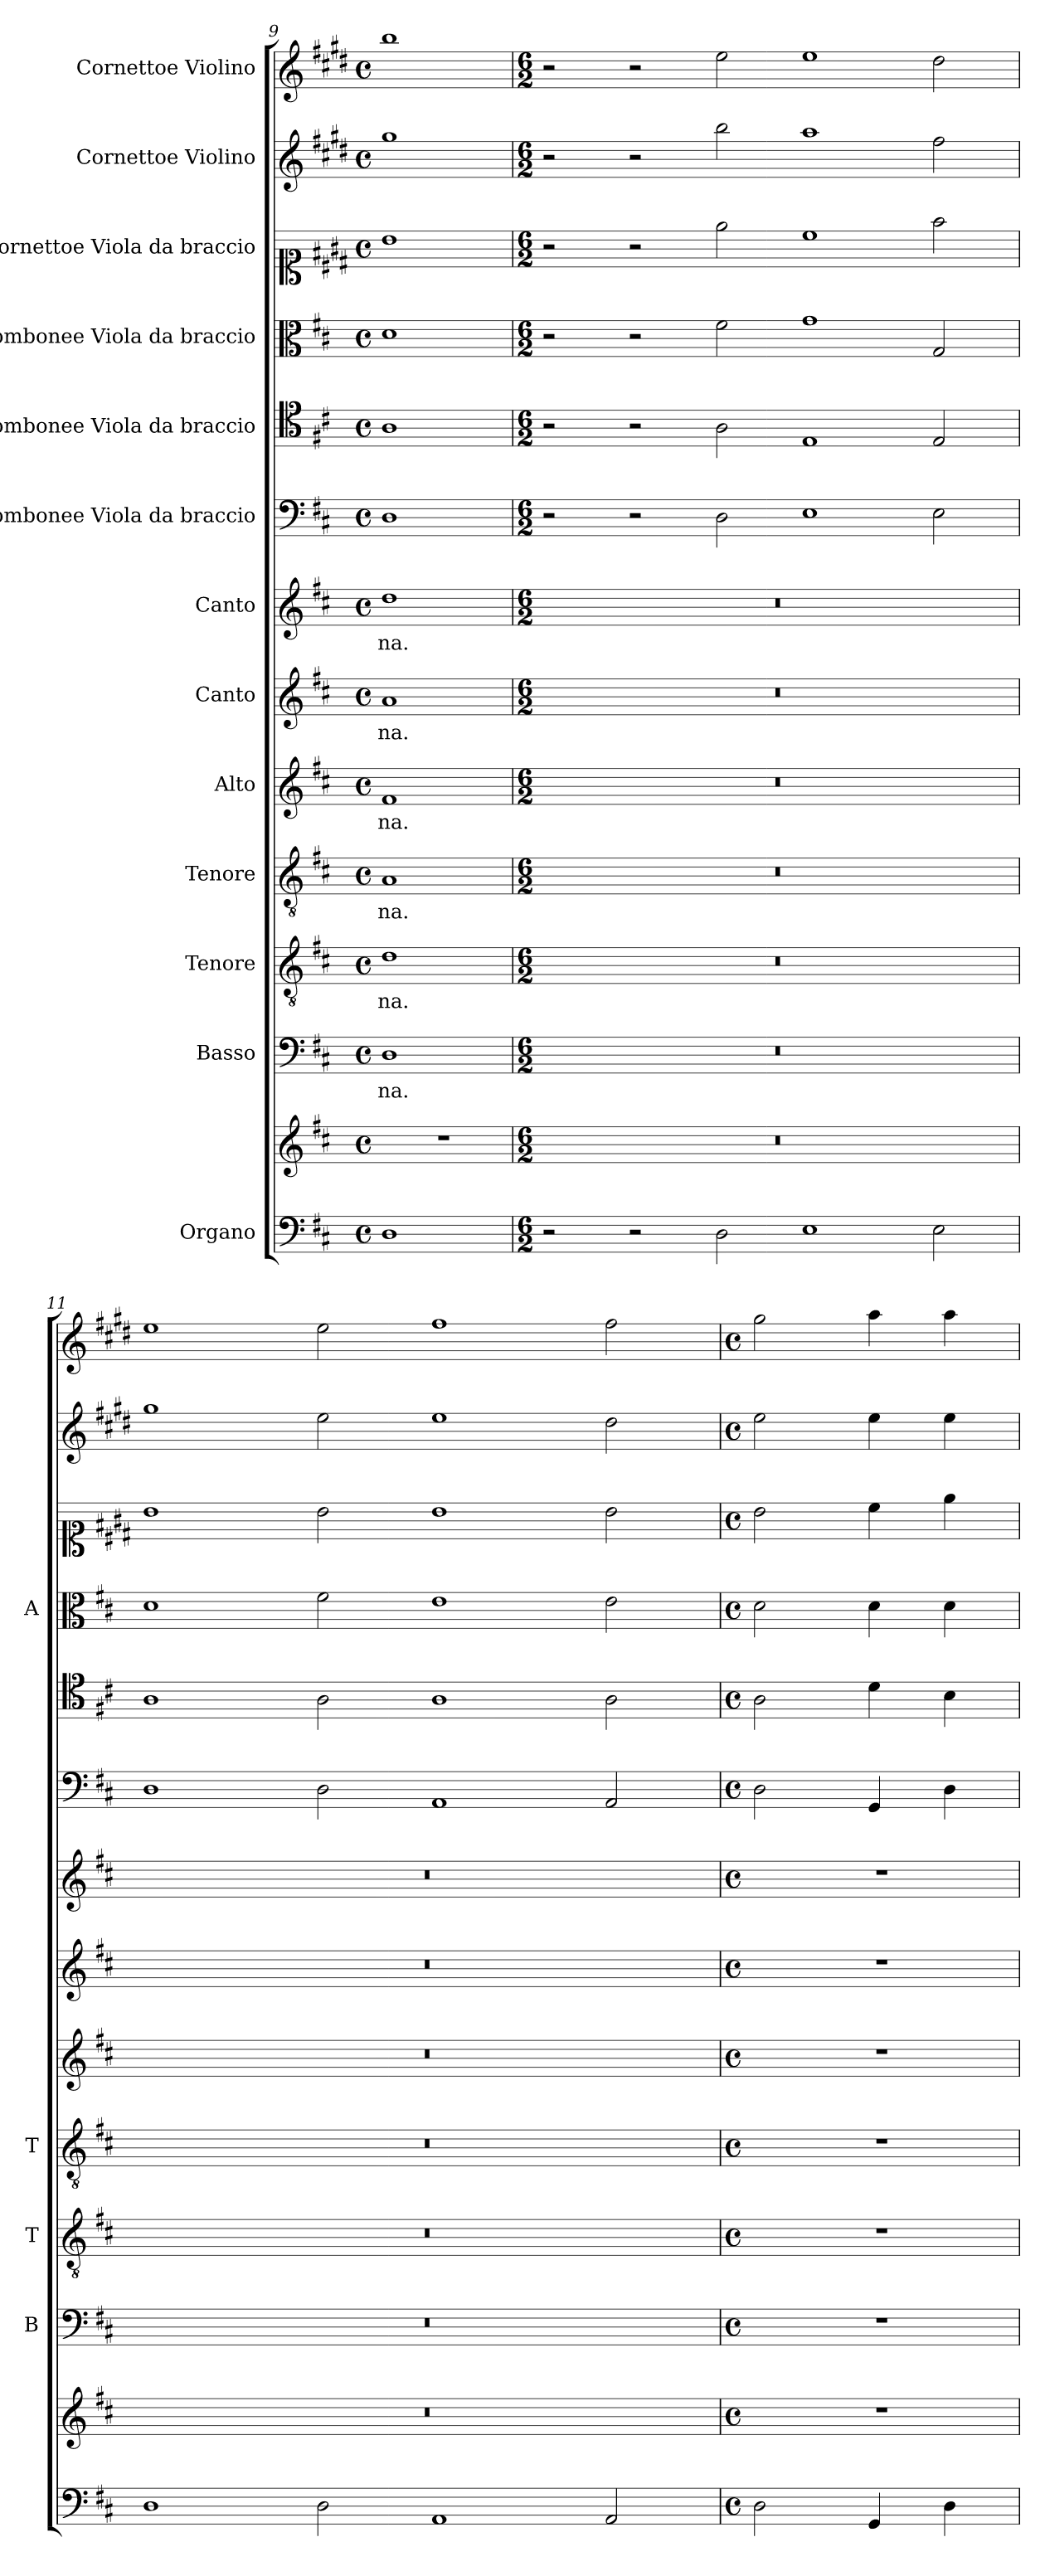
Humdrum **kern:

**kern	**kern	**kern	**text	**kern	**text	**kern	**text	**kern	**text	**kern	**text	**kern	**text	**kern	**kern	**kern	**kern	**kern	**kern
*part13	*part13	*part12	*part12	*part11	*part11	*part10	*part10	*part9	*part9	*part8	*part8	*part7	*part7	*part6	*part5	*part4	*part3	*part2	*part1
*staff14	*staff13	*staff12	*staff12	*staff11	*staff11	*staff10	*staff10	*staff9	*staff9	*staff8	*staff8	*staff7	*staff7	*staff6	*staff5	*staff4	*staff3	*staff2	*staff1
*I"Organo	*	*I"Basso	*	*I"Tenore	*	*I"Tenore	*	*I"Alto	*	*I"Canto	*	*I"Canto	*	*I"Trombonee Viola da braccio	*I"Trombonee Viola da braccio	*I"Trombonee Viola da braccio	*I"Cornettoe Viola da braccio	*I"Cornettoe Violino	*I"Cornettoe Violino
*	*	*I'B	*	*I'T	*	*I'T	*	*	*	*	*	*	*	*	*	*I'A	*	*	*
*clefF4	*clefG2	*clefF4	*	*clefGv2	*	*clefGv2	*	*clefG2	*	*clefG2	*	*clefG2	*	*clefF4	*clefC4	*clefC3	*clefC1	*clefG2	*clefG2
*	*	*	*	*ITrd7c12	*	*ITrd7c12	*	*	*	*	*	*	*	*	*	*	*ITrd1c2	*ITrd1c2	*ITrd1c2
*k[f#c#]	*k[f#c#]	*k[f#c#]	*	*k[f#c#]	*	*k[f#c#]	*	*k[f#c#]	*	*k[f#c#]	*	*k[f#c#]	*	*k[f#c#]	*k[f#c#]	*k[f#c#]	*k[f#c#]	*k[f#c#]	*k[f#c#]
*D:	*D:	*D:	*	*D:	*	*D:	*	*D:	*	*D:	*	*D:	*	*D:	*D:	*D:	*D:	*D:	*D:
*M4/4	*M4/4	*M4/4	*	*M4/4	*	*M4/4	*	*M4/4	*	*M4/4	*	*M4/4	*	*M4/4	*M4/4	*M4/4	*M4/4	*M4/4	*M4/4
*met(c)	*met(c)	*met(c)	*	*met(c)	*	*met(c)	*	*met(c)	*	*met(c)	*	*met(c)	*	*met(c)	*met(c)	*met(c)	*met(c)	*met(c)	*met(c)
=9	=9	=9	=9	=9	=9	=9	=9	=9	=9	=9	=9	=9	=9	=9	=9	=9	=9	=9	=9
!	!	!	!LO:LY:b	!	!LO:LY:b	!	!LO:LY:b	!	!LO:LY:b	!	!LO:LY:b	!	!LO:LY:b	!	!	!	!	!	!
1D	1r	1D	-na.	1D	-na.	1AA	-na.	1f#	-na.	1a	-na.	1dd	-na.	1D	1A	1d	1a	1ff#	1aa
=10	=10	=10	=10	=10	=10	=10	=10	=10	=10	=10	=10	=10	=10	=10	=10	=10	=10	=10	=10
*M6/2	*M6/2	*M6/2	*	*M6/2	*	*M6/2	*	*M6/2	*	*M6/2	*	*M6/2	*	*M6/2	*M6/2	*M6/2	*M6/2	*M6/2	*M6/2
*	*	*	*	*	*	*	*	*	*	*	*	*	*	*	*	*	*	*	*MM390
!	!LO:N:vis=1	!LO:N:vis=1	!	!LO:N:vis=1	!	!LO:N:vis=1	!	!LO:N:vis=1	!	!LO:N:vis=1	!	!LO:N:vis=1	!	!	!	!	!	!	!
2r	0.r	0.r	.	0.r	.	0.r	.	0.r	.	0.r	.	0.r	.	2r	2r	2r	2r	2r	2r
2r	.	.	.	.	.	.	.	.	.	.	.	.	.	2r	2r	2r	2r	2r	2r
2D\	.	.	.	.	.	.	.	.	.	.	.	.	.	2D\	2A\	2f#\	2dd\	2aa\	2dd\
1E	.	.	.	.	.	.	.	.	.	.	.	.	.	1E	1E	1g	1b	1gg	1dd
2E\	.	.	.	.	.	.	.	.	.	.	.	.	.	2E\	2E/	2G/	2ee\	2ee\	2cc#\
!!LO:PB:g=z
=11	=11	=11	=11	=11	=11	=11	=11	=11	=11	=11	=11	=11	=11	=11	=11	=11	=11	=11	=11
!	!LO:N:vis=1	!LO:N:vis=1	!	!LO:N:vis=1	!	!LO:N:vis=1	!	!LO:N:vis=1	!	!LO:N:vis=1	!	!LO:N:vis=1	!	!	!	!	!	!	!
1D	0.r	0.r	.	0.r	.	0.r	.	0.r	.	0.r	.	0.r	.	1D	1A	1d	1a	1ff#	1dd
2D\	.	.	.	.	.	.	.	.	.	.	.	.	.	2D\	2A\	2f#\	2a\	2dd\	2dd\
1AA	.	.	.	.	.	.	.	.	.	.	.	.	.	1AA	1A	1e	1a	1dd	1ee
2AA/	.	.	.	.	.	.	.	.	.	.	.	.	.	2AA/	2A\	2e\	2a\	2cc#\	2ee\
=12	=12	=12	=12	=12	=12	=12	=12	=12	=12	=12	=12	=12	=12	=12	=12	=12	=12	=12	=12
*M4/4	*M4/4	*M4/4	*	*M4/4	*	*M4/4	*	*M4/4	*	*M4/4	*	*M4/4	*	*M4/4	*M4/4	*M4/4	*M4/4	*M4/4	*M4/4
*met(c)	*met(c)	*met(c)	*	*met(c)	*	*met(c)	*	*met(c)	*	*met(c)	*	*met(c)	*	*met(c)	*met(c)	*met(c)	*met(c)	*met(c)	*met(c)
*	*	*	*	*	*	*	*	*	*	*	*	*	*	*	*	*	*	*	*MM130
2D\	1r	1r	.	1r	.	1r	.	1r	.	1r	.	1r	.	2D\	2A\	2d\	2a\	2dd\	2ff#\
4GG/	.	.	.	.	.	.	.	.	.	.	.	.	.	4GG/	4d\	4d\	4b\	4dd\	4gg\
4D\	.	.	.	.	.	.	.	.	.	.	.	.	.	4D\	4B\	4d\	4dd\	4dd\	4gg\
=	=	=	=	=	=	=	=	=	=	=	=	=	=	=	=	=	=	=	=
*-	*-	*-	*-	*-	*-	*-	*-	*-	*-	*-	*-	*-	*-	*-	*-	*-	*-	*-	*-
